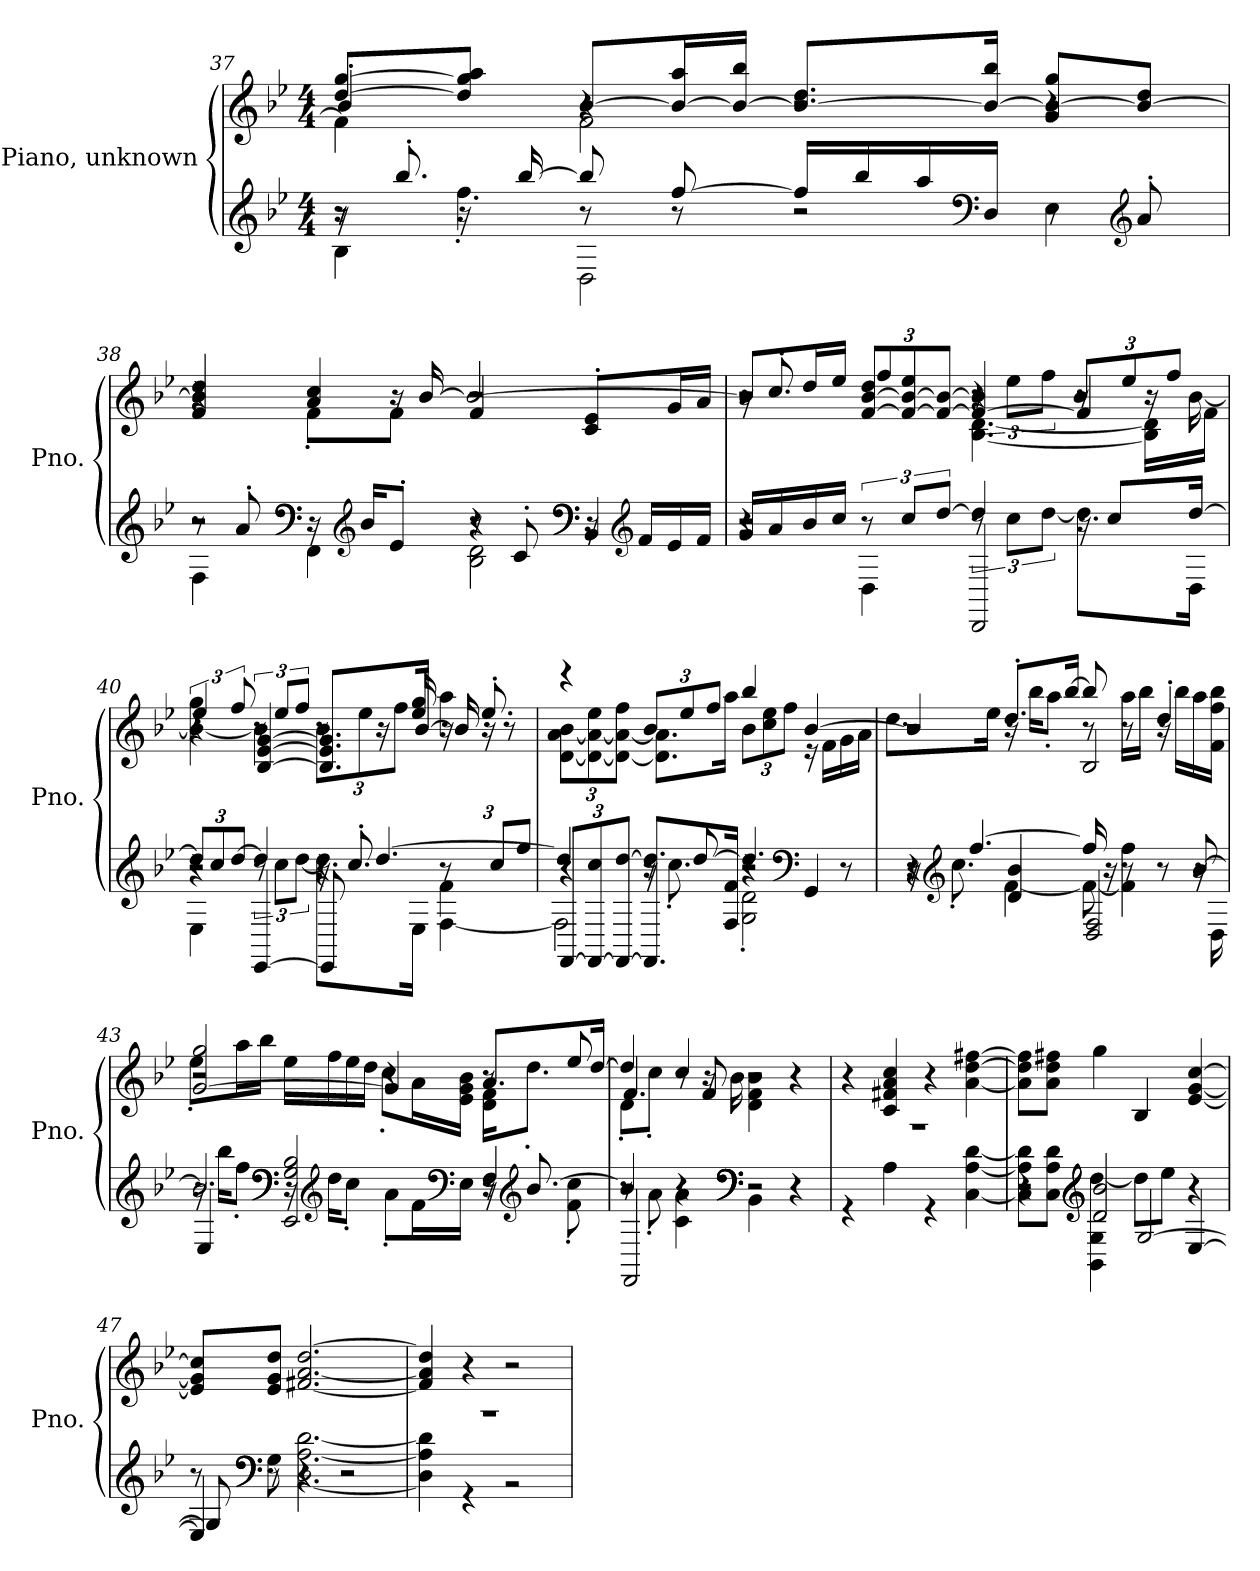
**kern	**kern
*part1	*part1
*staff2	*staff1
*I"Piano, unknown	*
*I'Pno.	*
!!LO:LB:g=z
*clefG2	*clefG2
*k[b-e-]	*k[b-e-]
*M4/4	*M4/4
=37	=37
*^	*^
*	*^	*	*^
*	*	*^	*	*	*
8r	8r	16r	4B-\	[8dd/ [8gg/L	4f\]	4b-'/
.	.	8.bb-'/	.	.	.	.
16r	4.ff'\	.	.	8dd/] 8gg/] 8aa/J	.	.
[16bb-/	.	.	.	.	.	.
8bb-/]	.	8r	2D\	[8b-/L	2f\	4r
8r	.	[8ff/	.	16b-/_ 16aa/L	.	.
.	.	.	.	16b-/_ 16bb-/JJ	.	.
2r	2r	16ff/LL]	.	8.b-/_ 8.dd/L	.	2r
.	.	16bb-/	.	.	.	.
.	.	16aa/	.	.	.	.
*clefF4	*	*	*	*	*	*
.	.	16D/JJ	.	16b-/_ 16bb-/Jk	.	.
.	.	8r	4E-\	8g/ 8b-/_ 8gg/L	4r	.
*clefG2	*	*	*	*	*	*
.	.	8a'/	.	8b-/_ 8dd/J	.	.
*	*	*v	*v	*	*	*
=38	=38	=38	=38	=38	=38
8r	4F\	2r	4f/ 4b-/] 4dd/	4r	4r
8a'/	.	.	.	.	.
*clefF4	*	*	*	*	*
16r	4FF\	.	4a/ 4cc/	8f'\L	8r
*clefG2	*	*	*	*	*
16b-/KL	.	.	.	.	.
8e-'/J	.	.	.	8f\J	16r
.	.	.	.	.	[16b-/
8r	2B-\ 2d\	4r	4f/	2r	2b-/_
8c'/	.	.	.	.	.
*clefF4	*	*	*	*	*
16r	.	4BB-/	8c/' 8e-/'L	.	.
*clefG2	*	*	*	*	*
16f/LL	.	.	.	.	.
16e-/	.	.	16g/L	.	.
16f/JJ	.	.	16a/JJ	.	.
!!LO:LB:g=z
=39	=39	=39	=39	=39	=39
*	*	*	*	*	*^
16g/LL	4r	2r	16r	2r	8b-/L]	2r
16a/	.	.	8.cc'/	.	.	.
16b-/	.	.	.	.	16dd/L	.
16cc/JJ	.	.	.	.	16ee-/JJ	.
*	*	*	*Xbrackettup	*	*	*
12r	4D\	.	[12f/ [12b-/ 12dd/L	.	4ff/	.
12cc/L	.	.	12f/_ 12b-/_ 12ee-/	.	.	.
[12dd/J	.	.	12f/_ 12b-/_J	.	.	.
*	*	*	*	*brackettup	*	*
4dd/]	12r	2DD/	4f/_ 4b-/]	12r	4r	[4.B-\ [4.d\
.	12cc\L	.	.	12ee-\L	.	.
.	[12dd\J	.	.	12ff\J	.	.
*	*	*	*	*	*Xbrackettup	*
16r	8.dd\L]	.	4f/]	8r	12b-/L	.
8cc/L	.	.	.	.	.	.
.	.	.	.	.	12ee-/	.
.	.	.	.	16r	.	16B-\] 16d\]LL
.	.	.	.	.	12ff/J	.
[16dd/Jk	16D\Jk	.	.	[16b-\	.	16f\JJ
*v	*v	*v	*	*	*	*
*	*v	*v	*v	*v
=40	=40
*Xbrackettup	*brackettup
*^	*^
*	*^	*	*^
*	*	*^	*	*	*
12dd/L]	4E-\	4r	2r	6r	4b-\_ 4gg\	4ee-/
12cc/	.	.	.	.	.	.
[12dd/J	.	.	.	12ff/	.	.
*	*brackettup	*	*	*	*	*
4dd/]	12r	[4EE-/	.	12r	4b-\]	[4B-/ [4e-/ [4g/
.	12cc\L	.	.	12ee-/L	.	.
.	[12dd\J	.	.	12ff/J	.	.
*	*	*	*	*	*Xbrackettup	*
16r	8.dd\L]	8EE-/]	4r	8r	12b-\L	8.B-/] 8.e-/] 8.g/]L
8.cc'/	.	.	.	.	.	.
.	.	.	.	.	12ee-\	.
.	.	[4.dd/	.	16r	.	.
.	.	.	.	.	12ff\J	.
.	16E-\Jk	.	.	16ee-/ 16gg/	.	[16b-/Jk
12r	4f\	.	[4F\	16r	4aa\	16b-/]
.	.	.	.	8.ee-'/	.	16r
12cc/L	.	.	.	.	.	.
.	.	.	.	.	.	8r
12ff/J	.	.	.	.	.	.
*	*	*	*	*v	*v	*v
!!LO:LB:g=z
=41	=41	=41	=41	=41
*Xbrackettup	*	*	*	*
*	*	*	*	*^
[12FF/L	4r	4dd/]	2F\]	4r	[12d\ [12a\ 12b-\L
12FF/_ 12cc/	.	.	.	.	12d\_ 12a\_ 12ee-\
12FF/_ [12dd/J	.	.	.	.	12d\_ 12a\_ 12ff\J
8.FF/] 8.dd/]L	16r	8r	.	12b-/L	8.d\] 8.a\]L
.	8.cc'\	.	.	.	.
.	.	.	.	12ee-/	.
.	.	[8dd/	.	.	.
.	.	.	.	12ff/J	.
16F/ 16f/Jk	.	.	.	.	16aa\Jk
4r	2G\' 2d\'	4.dd/]	2r	4bb-/	12b-\L
.	.	.	.	.	12cc\ 12ee-\
.	.	.	.	.	12ff\J
*clefF4	*	*	*	*	*
4GG/	.	.	.	[4b-/	16r
.	.	.	.	.	16f\LL
.	.	8r	.	.	16g\
.	.	.	.	.	16a\JJ
*	*	*v	*v	*	*
=42	=42	=42	=42	=42
*	*	*	*	*^
8r	16r	4r	4b-/]	8.dd\L	2r
*clefG2	*	*	*	*	*
.	8.cc'\	.	.	.	.
[4.ff/	.	.	.	.	.
.	.	.	.	16ee-\Jk	.
.	[4f\	4d/ 4b-/	8.dd'/L	16r	.
.	.	.	.	16bb-\KL	.
.	.	.	.	8aa'\J	.
.	.	.	[16bb-/Jk	.	.
16ff/]	8f\_	2D/ 2F/	8bb-/]	8r	2B-/
16r	.	.	.	.	.
8r	4f\] 4ff\	.	8r	16aa\LL	.
.	.	.	.	16bb-\JJ	.
8r	.	.	4dd'/	16r	.
.	.	.	.	16bb-\LL	.
[8b-/	16r	.	.	16aa\	.
.	16D\	.	.	16f\ 16ff\ 16bb-\JJ	.
!!LO:LB:g=z	!!	!!
=43	=43	=43	=43	=43	=43
2.b-/]	16r	4E-/	[2g/ 2gg/	8ee-'\L	2r
.	16bb-\KL	.	.	.	.
.	8ff'\J	.	.	16aa\L	.
.	.	.	.	16bb-\JJ	.
*clefF4	*	*	*	*	*
.	16r	2EE-/ 2G/ 2B-/	.	16ee-\LL	.
*clefG2	*	*	*	*	*
.	16dd\KL	.	.	16ff\	.
.	8cc'\J	.	.	16ee-\	.
.	.	.	.	16dd\JJ	.
.	8a'\L	.	4g/]	8cc'\L	4r
.	16f\L	.	.	16a\L	.
*clefF4	*	*	*	*	*
.	16E-\JJ	.	.	16e-\ 16g\ 16b-\JJ	.
16r	8r	4F/	8.a/L	16d\ 16f\KL	8r
*clefG2	*	*	*	*	*
[8.b-/	.	.	.	8.dd'\J	.
.	8f\' 8cc\'	.	.	.	8ee-/
.	.	.	[16dd/Jk	.	.
=44	=44	=44	=44	=44	=44
4b-/]	8r	2FF/	4dd/]	8d'\L	4.f/
.	8a'\	.	.	8cc'\J	.
4r	4c\ 4a\	.	4cc/	8r	.
.	.	.	.	16r	8f/
.	.	.	.	16b-\	.
*clefF4	*	*	*	*	*
2r	4BB-\	2r	2r	4d\ 4f\ 4b-\	2r
.	4r	.	.	4r	.
*	*v	*v	*	*	*
*	*	*v	*v	*v
=45	=45	=45
1r	4r	4r
.	4A\	4c/ 4f#X/ 4a/ 4cc/
.	4r	4r
.	[4C\ [4A\ [4d\	[4a\ [4dd\ [4ff#X\
!!LO:LB:g=z
=46	=46	=46
*	*^	*
4r	8C\] 8A\] 8d\]L	2r	8a\] 8dd\] 8ff#\]L
.	8C\ 8A\ 8d\J	.	8a\ 8dd\ 8ff#X\J
*clefG2	*	*	*
2d/ 2b-/	4BB-\ 4G\ [4dd\	.	4gg\
.	8dd\L]	[2G/	4B-/
.	8ee-\J	.	.
[4E-/	4r	.	[4e-/ [4g/ [4cc/
=47	=47	=47	=47
4E-/]	8r	8G/]	8e-/] 8g/] 8cc/]L
*clefF4	*	*	*
.	8G\	8r	8e-/ 8g/ 8dd/J
4r	[2.D\ [2.A\ [2.d\	4r	[2.f#X/ [2.a/ [2.dd/
2r	.	2r	.
*	*v	*v	*
=48	=48	=48
1r	4D\] 4A\] 4d\]	4f#/] 4a/] 4dd/]
.	4r	4r
.	2r	2r
*v	*v	*
=	=
*-	*-
